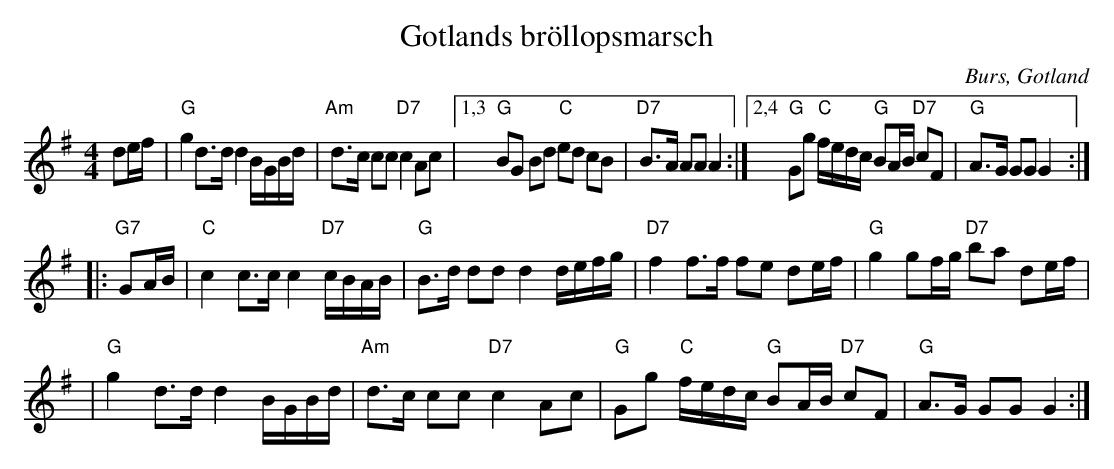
X:1
T: Gotlands bröllopsmarsch
O: Burs, Gotland
M: 4/4
L: 1/16
K: G
d2ef \
| "G"g4 d3d d4 BGBd | "Am"d3c c2c2 "D7"c4 A2c2 \
|1,3 "G"B2G2 B2d2 "C"e2d2 c2B2 | "D7"B3A A2A2 A4 \
:|2,4 "G"G2g2 "C"fedc "G"B2AB "D7"c2F2 | "G"A3G G2G2 G4 :|
|: "G7"G2AB \
| "C"c4 c3c c4 "D7"cBAB | "G"B3d d2d2 d4 defg \
| "D7"f4 f3f f2e2 d2ef | "G"g4 g2fg "D7"b2a2 d2ef |
| "G"g4 d3d d4 BGBd | "Am"d3c c2c2 "D7"c4 A2c2 \
| "G"G2g2 "C"fedc "G"B2AB "D7"c2F2 | "G"A3G G2G2 G4 :|
